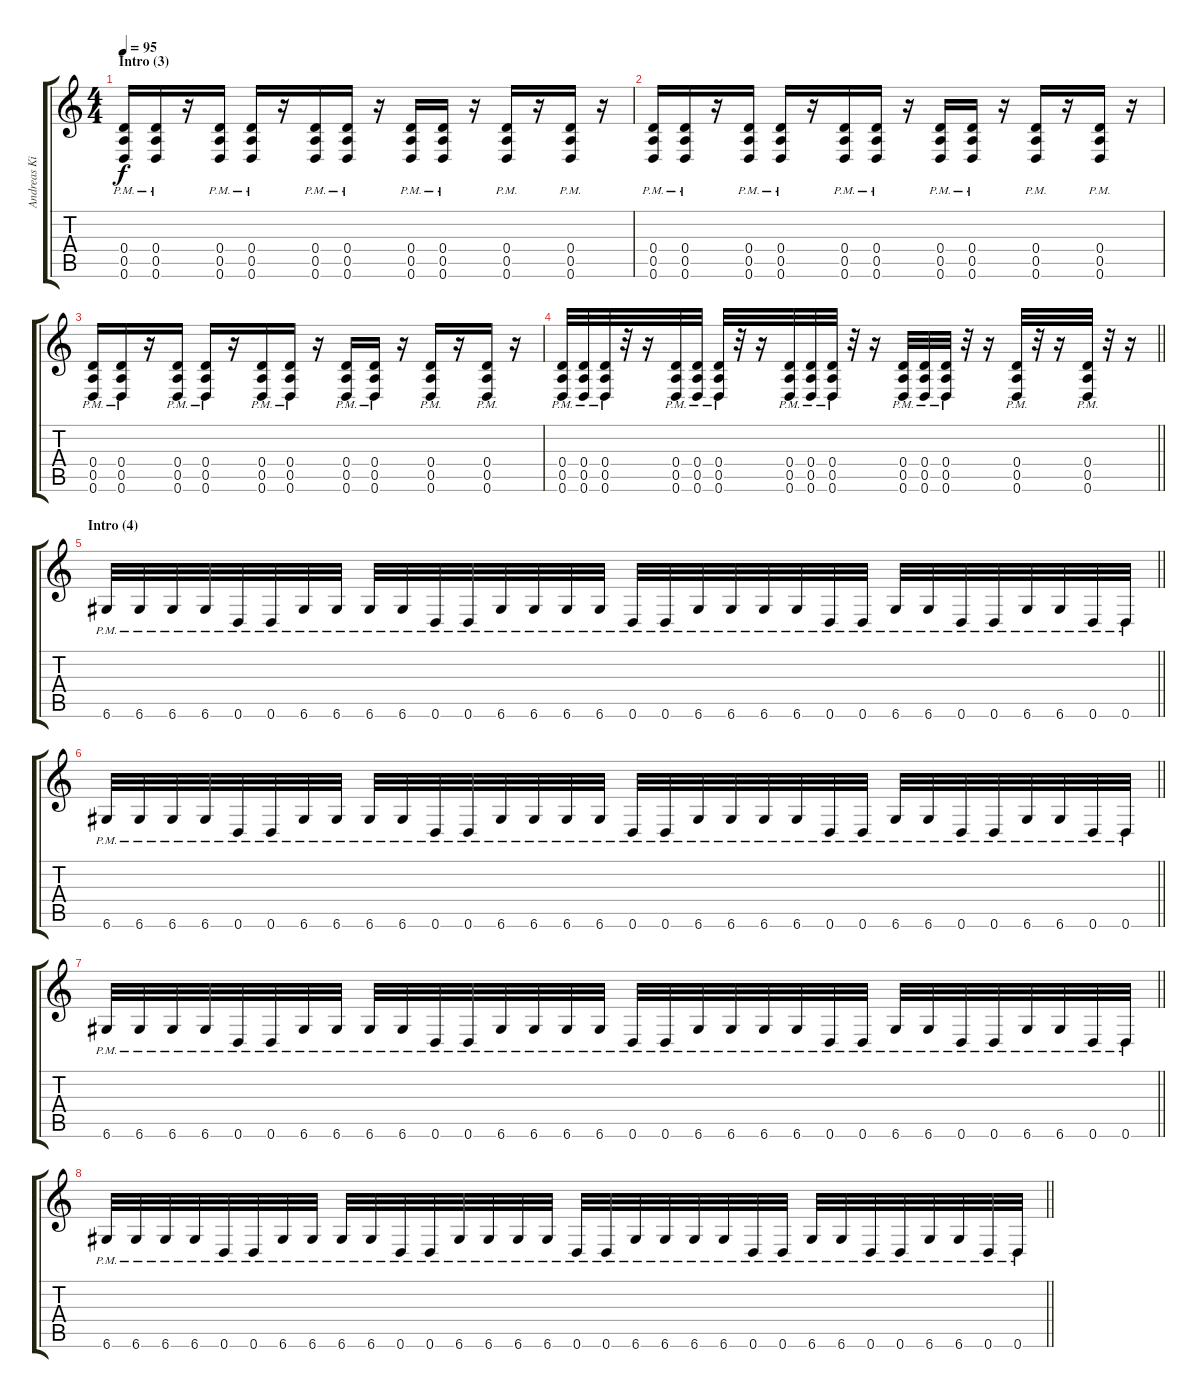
\track ("Andreas Kisser 2" "Andreas Ki") {instrument distortionguitar}
\staff {score tabs}
\tuning (E4 B3 G3 D3 A2 D2) {hide}
\ts (4 4)
\section ("" "Intro (3)")
\tempo 95
\clef g2
\ks c
(0.4{pm} 0.5{pm} 0.6{pm}).16{dy f} (0.4{pm} 0.5{pm} 0.6{pm}).16 r.16 (0.4{pm} 0.5{pm} 0.6{pm}).16 (0.4{pm} 0.5{pm} 0.6{pm}).16 r.16 (0.4{pm} 0.5{pm} 0.6{pm}).16 (0.4{pm} 0.5{pm} 0.6{pm}).16 r.16 (0.4{pm} 0.5{pm} 0.6{pm}).16 (0.4{pm} 0.5{pm} 0.6{pm}).16 r.16 (0.4{pm} 0.5{pm} 0.6{pm}).16 r.16 (0.4{pm} 0.5{pm} 0.6{pm}).16 r.16 |
(0.4{pm} 0.5{pm} 0.6{pm}).16 (0.4{pm} 0.5{pm} 0.6{pm}).16 r.16 (0.4{pm} 0.5{pm} 0.6{pm}).16 (0.4{pm} 0.5{pm} 0.6{pm}).16 r.16 (0.4{pm} 0.5{pm} 0.6{pm}).16 (0.4{pm} 0.5{pm} 0.6{pm}).16 r.16 (0.4{pm} 0.5{pm} 0.6{pm}).16 (0.4{pm} 0.5{pm} 0.6{pm}).16 r.16 (0.4{pm} 0.5{pm} 0.6{pm}).16 r.16 (0.4{pm} 0.5{pm} 0.6{pm}).16 r.16 |
(0.4{pm} 0.5{pm} 0.6{pm}).16 (0.4{pm} 0.5{pm} 0.6{pm}).16 r.16 (0.4{pm} 0.5{pm} 0.6{pm}).16 (0.4{pm} 0.5{pm} 0.6{pm}).16 r.16 (0.4{pm} 0.5{pm} 0.6{pm}).16 (0.4{pm} 0.5{pm} 0.6{pm}).16 r.16 (0.4{pm} 0.5{pm} 0.6{pm}).16 (0.4{pm} 0.5{pm} 0.6{pm}).16 r.16 (0.4{pm} 0.5{pm} 0.6{pm}).16 r.16 (0.4{pm} 0.5{pm} 0.6{pm}).16 r.16 |
\barLineRight lightlight
(0.4{pm} 0.5{pm} 0.6{pm}).32 (0.4{pm} 0.5{pm} 0.6{pm}).32 (0.4{pm} 0.5{pm} 0.6{pm}).32 r.32 r.16 (0.4{pm} 0.5{pm} 0.6{pm}).32 (0.4{pm} 0.5{pm} 0.6{pm}).32 (0.4{pm} 0.5{pm} 0.6{pm}).32 r.32 r.16 (0.4{pm} 0.5{pm} 0.6{pm}).32 (0.4{pm} 0.5{pm} 0.6{pm}).32 (0.4{pm} 0.5{pm} 0.6{pm}).32 r.32 r.16 (0.4{pm} 0.5{pm} 0.6{pm}).32 (0.4{pm} 0.5{pm} 0.6{pm}).32 (0.4{pm} 0.5{pm} 0.6{pm}).32 r.32 r.16 (0.4{pm} 0.5{pm} 0.6{pm}).32 r.32 r.16 (0.4{pm} 0.5{pm} 0.6{pm}).32 r.32 r.16 |
\section ("" "Intro (4)")
\barLineRight lightlight
6.6{pm}.32 6.6{pm}.32 6.6{pm}.32 6.6{pm}.32 0.6{pm}.32 0.6{pm}.32 6.6{pm}.32 6.6{pm}.32 6.6{pm}.32 6.6{pm}.32 0.6{pm}.32 0.6{pm}.32 6.6{pm}.32 6.6{pm}.32 6.6{pm}.32 6.6{pm}.32 0.6{pm}.32 0.6{pm}.32 6.6{pm}.32 6.6{pm}.32 6.6{pm}.32 6.6{pm}.32 0.6{pm}.32 0.6{pm}.32 6.6{pm}.32 6.6{pm}.32 0.6{pm}.32 0.6{pm}.32 6.6{pm}.32 6.6{pm}.32 0.6{pm}.32 0.6{pm}.32 |
\barLineRight lightlight
6.6{pm}.32 6.6{pm}.32 6.6{pm}.32 6.6{pm}.32 0.6{pm}.32 0.6{pm}.32 6.6{pm}.32 6.6{pm}.32 6.6{pm}.32 6.6{pm}.32 0.6{pm}.32 0.6{pm}.32 6.6{pm}.32 6.6{pm}.32 6.6{pm}.32 6.6{pm}.32 0.6{pm}.32 0.6{pm}.32 6.6{pm}.32 6.6{pm}.32 6.6{pm}.32 6.6{pm}.32 0.6{pm}.32 0.6{pm}.32 6.6{pm}.32 6.6{pm}.32 0.6{pm}.32 0.6{pm}.32 6.6{pm}.32 6.6{pm}.32 0.6{pm}.32 0.6{pm}.32 |
\barLineRight lightlight
6.6{pm}.32 6.6{pm}.32 6.6{pm}.32 6.6{pm}.32 0.6{pm}.32 0.6{pm}.32 6.6{pm}.32 6.6{pm}.32 6.6{pm}.32 6.6{pm}.32 0.6{pm}.32 0.6{pm}.32 6.6{pm}.32 6.6{pm}.32 6.6{pm}.32 6.6{pm}.32 0.6{pm}.32 0.6{pm}.32 6.6{pm}.32 6.6{pm}.32 6.6{pm}.32 6.6{pm}.32 0.6{pm}.32 0.6{pm}.32 6.6{pm}.32 6.6{pm}.32 0.6{pm}.32 0.6{pm}.32 6.6{pm}.32 6.6{pm}.32 0.6{pm}.32 0.6{pm}.32 |
\barLineRight lightlight
6.6{pm}.32 6.6{pm}.32 6.6{pm}.32 6.6{pm}.32 0.6{pm}.32 0.6{pm}.32 6.6{pm}.32 6.6{pm}.32 6.6{pm}.32 6.6{pm}.32 0.6{pm}.32 0.6{pm}.32 6.6{pm}.32 6.6{pm}.32 6.6{pm}.32 6.6{pm}.32 0.6{pm}.32 0.6{pm}.32 6.6{pm}.32 6.6{pm}.32 6.6{pm}.32 6.6{pm}.32 0.6{pm}.32 0.6{pm}.32 6.6{pm}.32 6.6{pm}.32 0.6{pm}.32 0.6{pm}.32 6.6{pm}.32 6.6{pm}.32 0.6{pm}.32 0.6{pm}.32
